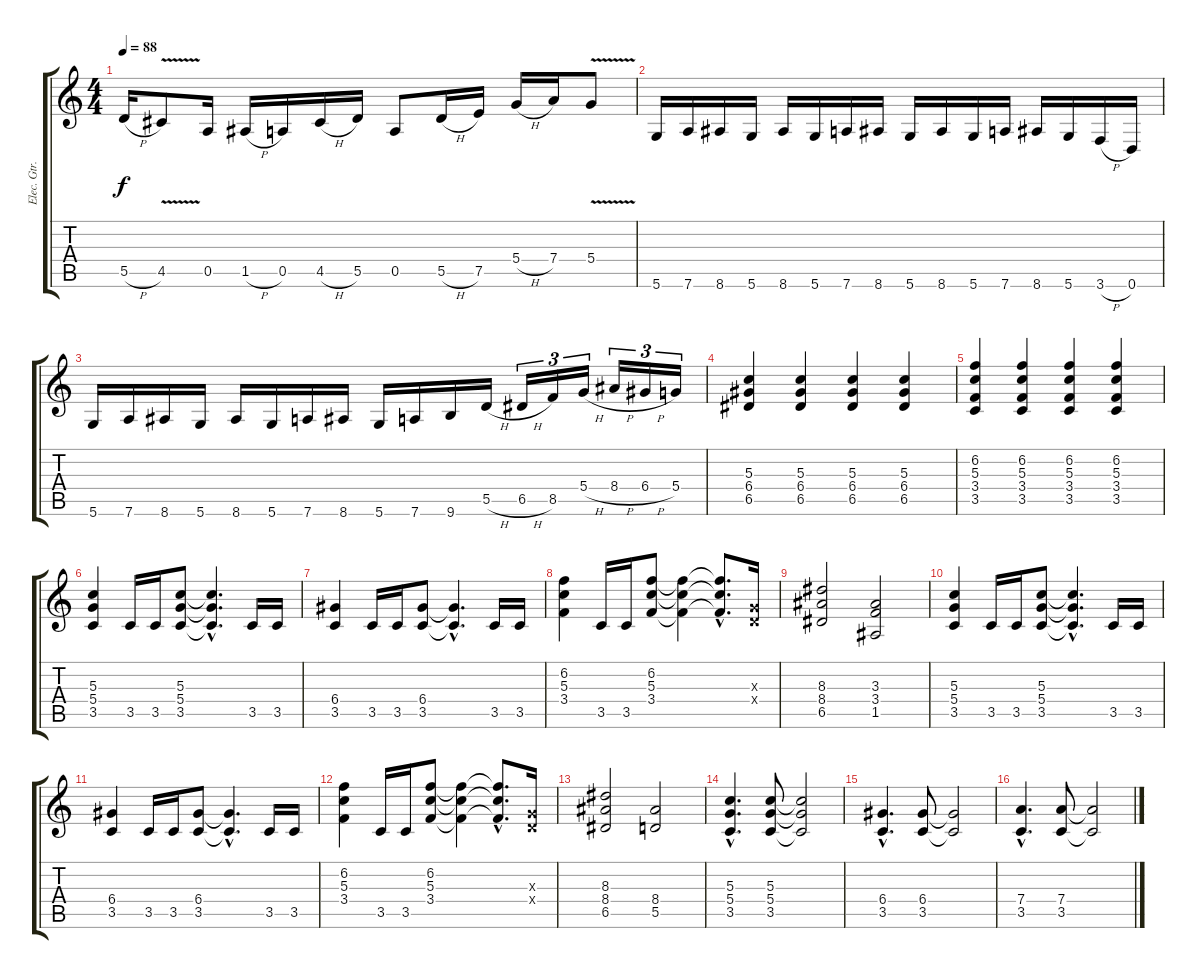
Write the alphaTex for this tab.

\track ("Elec. Gtr. 1" "Elec. Gtr.") {instrument distortionguitar}
\staff {score tabs}
\tuning (E4 B3 G3 D3 A2 D2) {hide}
\ts (4 4)
\tempo 88
\clef g2
\ks c
5.5{h}.16{dy f} 4.5{v}.8 0.5.16 1.5{h}.16 0.5.16 4.5{h}.16 5.5.16 0.5.8 5.5{h}.16 7.5.16 5.4{h}.16 7.4.16 5.4{v}.8 |
5.6.16 7.6.16 8.6.16 5.6.16 8.6.16 5.6.16 7.6.16 8.6.16 5.6.16 8.6.16 5.6.16 7.6.16 8.6.16 5.6.16 3.6{h}.16 0.6.16 |
5.6.16 7.6.16 8.6.16 5.6.16 8.6.16 5.6.16 7.6.16 8.6.16 5.6.16 7.6.16 9.6.16 5.5{h}.16 6.5{h}.16{tu (3 2)} 8.5.16{tu (3 2)} 5.4{h}.16{tu (3 2)} 8.4{h}.16{tu (3 2)} 6.4{h}.16{tu (3 2)} 5.4.16{tu (3 2)} |
(5.3 6.4 6.5).4 (5.3 6.4 6.5).4 (5.3 6.4 6.5).4 (5.3 6.4 6.5).4 |
(6.2 5.3 3.4 3.5).4 (6.2 5.3 3.4 3.5).4 (6.2 5.3 3.4 3.5).4 (6.2 5.3 3.4 3.5).4 |
(5.3 5.4 3.5).4 3.5.16 3.5.16 (5.3 5.4 3.5).8 (5.3{hac t} 5.4{hac t} 3.5{hac t}).4{d} 3.5.16 3.5.16 |
(6.4 3.5).4 3.5.16 3.5.16 (6.4 3.5).8 (6.4{hac t} 3.5{hac t}).4{d} 3.5.16 3.5.16 |
(6.2 5.3 3.4).4 3.5.16 3.5.16 (6.2 5.3 3.4).8 (6.2{t} 5.3{t} 3.4{t}).4 (6.2{hac t} 5.3{hac t} 3.4{hac t}).8{d} (0.3{x} 0.4{x}).16 |
(8.3 8.4 6.5).2 (3.3 3.4 1.5).2 |
(5.3 5.4 3.5).4 3.5.16 3.5.16 (5.3 5.4 3.5).8 (5.3{hac t} 5.4{hac t} 3.5{hac t}).4{d} 3.5.16 3.5.16 |
(6.4 3.5).4 3.5.16 3.5.16 (6.4 3.5).8 (6.4{hac t} 3.5{hac t}).4{d} 3.5.16 3.5.16 |
(6.2 5.3 3.4).4 3.5.16 3.5.16 (6.2 5.3 3.4).8 (6.2{t} 5.3{t} 3.4{t}).4 (6.2{hac t} 5.3{hac t} 3.4{hac t}).8{d} (0.3{x} 0.4{x}).16 |
(8.3 8.4 6.5).2 (8.4 5.5).2 |
(5.3{hac} 5.4{hac} 3.5{hac}).4{d} (5.3 5.4 3.5).8 (5.3{t} 5.4{t} 3.5{t}).2 |
(6.4{hac} 3.5{hac}).4{d} (6.4 3.5).8 (6.4{t} 3.5{t}).2 |
(7.4{hac} 3.5{hac}).4{d} (7.4 3.5).8 (7.4{t} 3.5{t}).2
